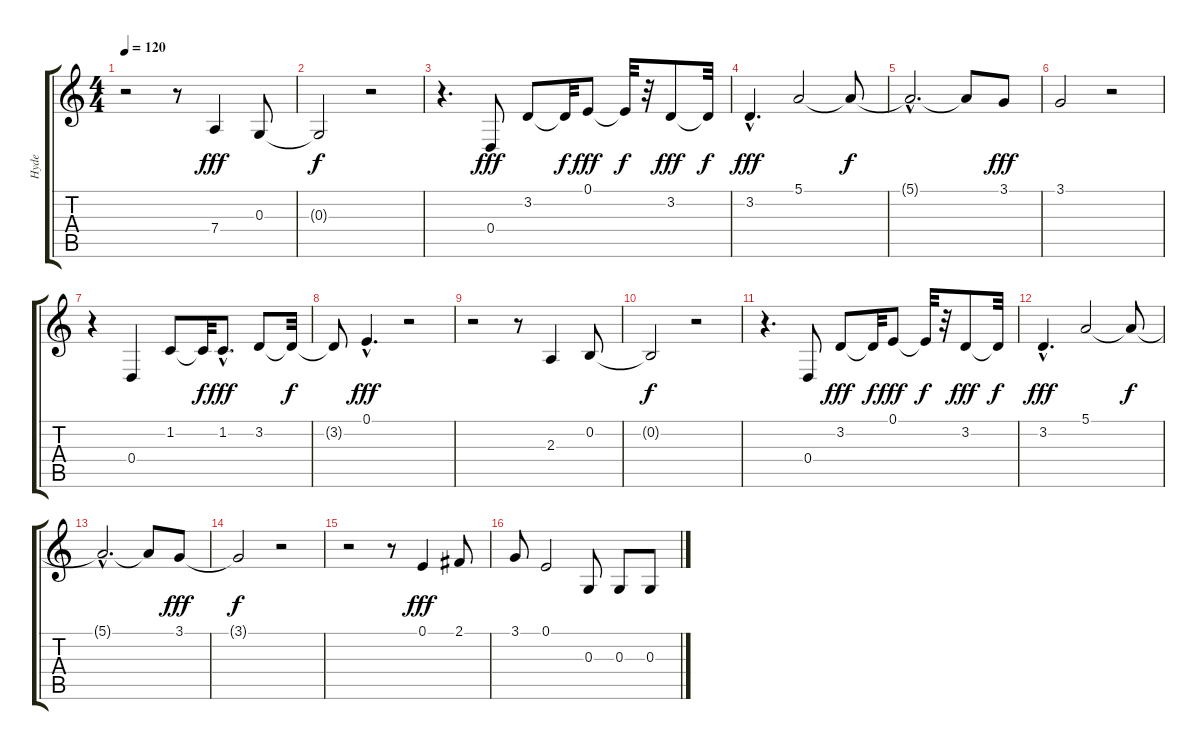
\track ("Hyde" "Hyde") {instrument violin}
\staff {score tabs}
\tuning (E4 B3 G3 D3 A2 E2) {hide}
\ts (4 4)
\tempo 120
\clef g2
\ks c
r.2{dy fff} r.8 7.4.4 0.3.8 |
0.3{t}.2{dy f} r.2 |
r.4{d} 0.4.8{dy fff} 3.2.8 3.2{t}.32{dy f} 0.1.8{dy fff} 0.1{t}.32{dy f} r.32 3.2.8{dy fff} 3.2{t}.32{dy f} |
3.2{hac}.4{d dy fff} 5.1.2 5.1{t}.8{dy f} |
5.1{hac t}.2{d} 5.1{t}.8 3.1.8{dy fff} |
3.1.2 r.2 |
r.4 0.4.4 1.2.8 1.2{t}.32{dy f} 1.2{hac}.8{d dy fff} 3.2.8 3.2{t}.32{dy f} |
3.2{t}.8 0.1{hac}.4{d dy fff} r.2 |
r.2 r.8 2.3.4 0.2.8 |
0.2{t}.2{dy f} r.2 |
r.4{d} 0.4.8 3.2.8{dy fff} 3.2{t}.32{dy f} 0.1.8{dy fff} 0.1{t}.32{dy f} r.32 3.2.8{dy fff} 3.2{t}.32{dy f} |
3.2{hac}.4{d dy fff} 5.1.2 5.1{t}.8{dy f} |
5.1{hac t}.2{d} 5.1{t}.8 3.1.8{dy fff} |
3.1{t}.2{dy f} r.2 |
r.2 r.8 0.1.4{dy fff} 2.1.8 |
3.1.8 0.1.2 0.3.8 0.3.8 0.3.8
